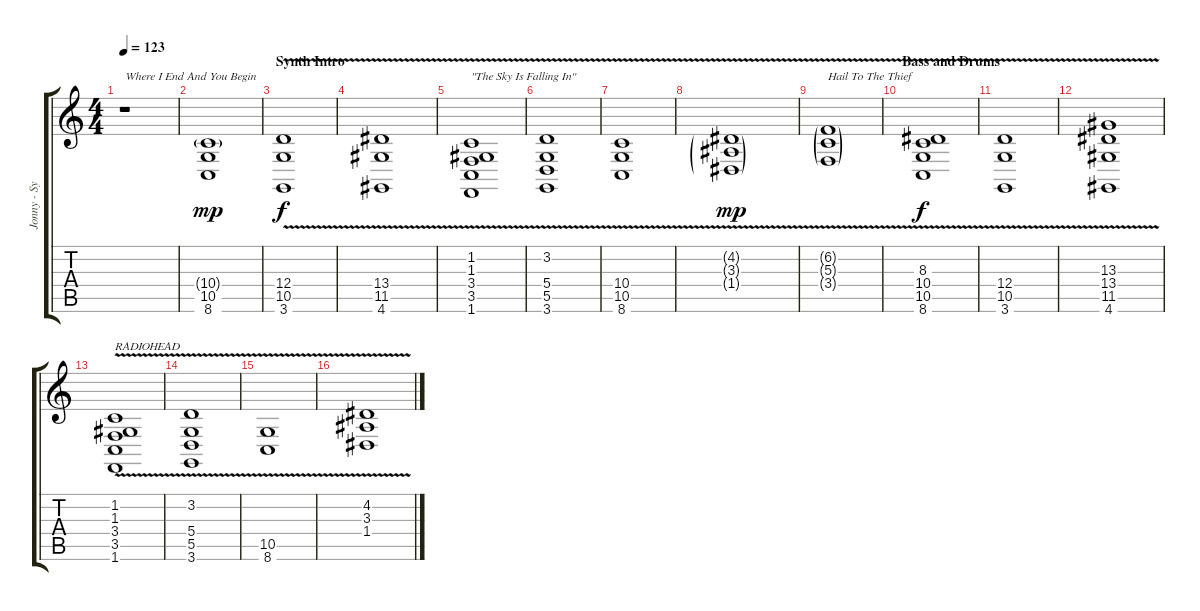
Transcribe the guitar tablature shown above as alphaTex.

\track ("Jonny - Synth" "Jonny - Sy") {instrument synthstrings1}
\staff {score tabs}
\tuning (E4 B3 G3 D3 A2 E2) {hide}
\ts (4 4)
\tempo 123
\clef g2
\ks c
r.1{txt "Where I End And You Begin" dy mp instrument synthstrings1} |
(10.4{g} 10.5 8.6).1 |
\section ("" "Synth Intro")
(12.4{v} 10.5 3.6).1{dy f} |
(13.4{v} 11.5 4.6).1 |
(1.2 1.3 3.4{v} 3.5 1.6).1{txt "\"The Sky Is Falling In\""} |
(3.2 5.4{v} 5.5 3.6).1 |
(10.4 10.5{v} 8.6).1 |
(4.2{g} 3.3{g} 1.4{v g}).1{dy mp} |
(6.2{g} 5.3{g} 3.4{v g}).1{txt "Hail To The Thief"} |
\section ("" "Bass and Drums")
(8.3 10.4 10.5{v} 8.6).1{dy f} |
(12.4 10.5{v} 3.6).1 |
(13.3 13.4 11.5{v} 4.6).1 |
(1.2 1.3 3.4 3.5{v} 1.6).1{txt "RADIOHEAD"} |
(3.2 5.4 5.5{v} 3.6).1 |
(10.5{v} 8.6).1 |
(4.2 3.3 1.4{v}).1
